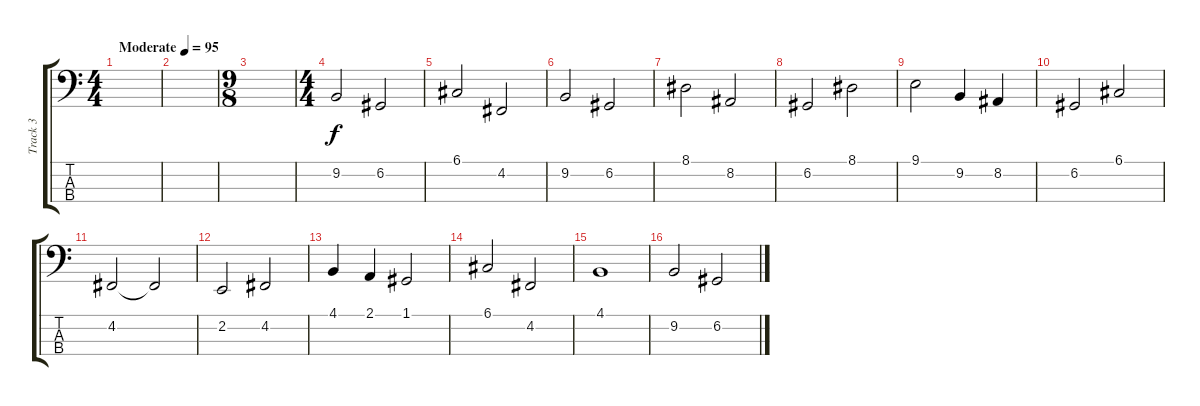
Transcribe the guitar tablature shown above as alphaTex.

\track ("Track 3" "Track 3") {instrument cello}
\staff {score tabs}
\tuning (G2 D2 A1 E1) {hide}
\ts (4 4)
\tempo (95 "Moderate")
\clef f4
\ks c
|
|
\ts (9 8)
|
\ts (4 4)
9.2.2 6.2.2 |
6.1.2 4.2.2 |
9.2.2 6.2.2 |
8.1.2 8.2.2 |
6.2.2 8.1.2 |
9.1.2 9.2.4 8.2.4 |
6.2.2 6.1.2 |
4.2.2 4.2{t}.2{volume 10} |
2.2.2{volume 14} 4.2.2 |
4.1.4 2.1.4 1.1.2 |
6.1.2 4.2.2 |
4.1.1 |
9.2.2 6.2.2
